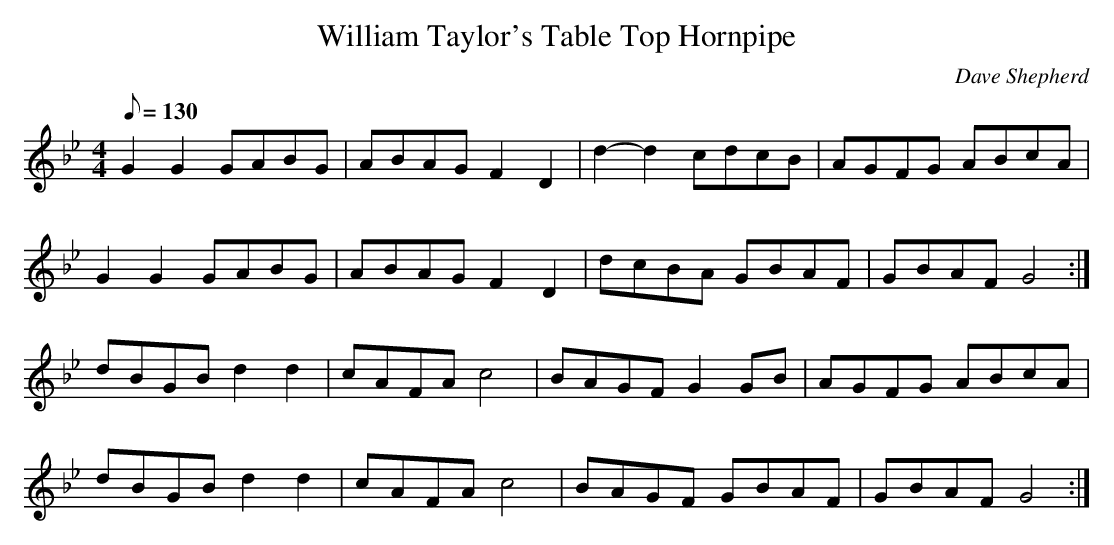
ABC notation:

X:1
T:William Taylor's Table Top Hornpipe
M:4/4
L:1/8
Q:130
C:Dave Shepherd
K:Gm
G2 G2 GABG|ABAG F2 D2|d2-d2 cdcB|AGFG ABcA|!
G2 G2 GABG|ABAG F2 D2|dcBA GBAF|GBAF G4:|!
dBGB d2 d2|cAFA c4|BAGF G2 GB|AGFG ABcA|!
dBGB d2 d2|cAFA c4|BAGF GBAF|GBAF G4:|!
